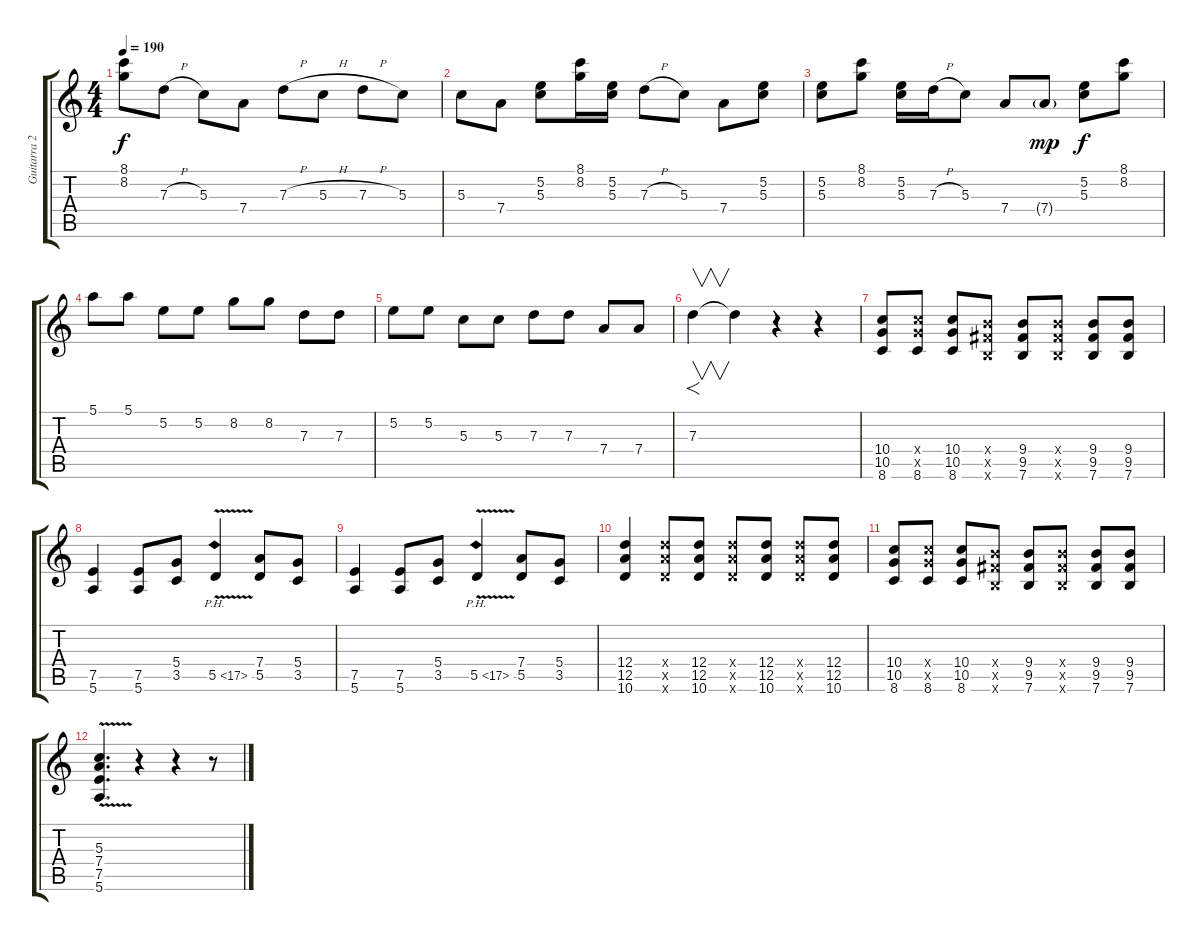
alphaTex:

\track ("Guitarra 2" "Guitarra 2") {instrument distortionguitar}
\staff {score tabs}
\tuning (E4 B3 G3 D3 A2 E2) {hide}
\ts (4 4)
\tempo 190
\clef g2
\ks c
(8.1{t} 8.2{t}).8{dy f} 7.3{h}.8 5.3.8 7.4.8 7.3{h}.8 5.3{h}.8 7.3{h}.8 5.3.8 |
5.3.8 7.4.8 (5.2 5.3).8 (8.1 8.2).16 (5.2 5.3).16 7.3{h}.8 5.3.8 7.4.8 (5.2 5.3).8 |
(5.2 5.3).8 (8.1 8.2).8 (5.2 5.3).16 7.3{h}.16 5.3.8 7.4.8 7.4{g}.8{dy mp} (5.2 5.3).8{dy f} (8.1 8.2).8 |
5.1.8 5.1.8 5.2.8 5.2.8 8.2.8 8.2.8 7.3.8 7.3.8 |
5.2.8 5.2.8 5.3.8 5.3.8 7.3.8 7.3.8 7.4.8 7.4.8 |
7.3.4{f v} 7.3{t}.4 r.4 r.4 |
(10.4 10.5 8.6).8 (10.4{x} 10.5{x} 8.6).8 (10.4 10.5 8.6).8 (9.4{x} 9.5{x} 7.6{x}).8 (9.4 9.5 7.6).8 (9.4{x} 9.5{x} 7.6{x}).8 (9.4 9.5 7.6).8 (9.4 9.5 7.6).8 |
(7.5 5.6).4 (7.5 5.6).8 (5.4 3.5).8 5.5{ph 12 v}.4 (7.4 5.5).8 (5.4 3.5).8 |
(7.5 5.6).4 (7.5 5.6).8 (5.4 3.5).8 5.5{ph 12 v}.4 (7.4 5.5).8 (5.4 3.5).8 |
(12.4 12.5 10.6).4 (12.4{x} 12.5{x} 10.6{x}).8 (12.4 12.5 10.6).8 (12.4{x} 12.5{x} 10.6{x}).8 (12.4 12.5 10.6).8 (12.4{x} 12.5{x} 10.6{x}).8 (12.4 12.5 10.6).8 |
(10.4 10.5 8.6).8 (10.4{x} 10.5{x} 8.6).8 (10.4 10.5 8.6).8 (9.4{x} 9.5{x} 7.6{x}).8 (9.4 9.5 7.6).8 (9.4{x} 9.5{x} 7.6{x}).8 (9.4 9.5 7.6).8 (9.4 9.5 7.6).8 |
(5.3{v} 7.4 7.5 5.6).4{d} r.4 r.4 r.8
